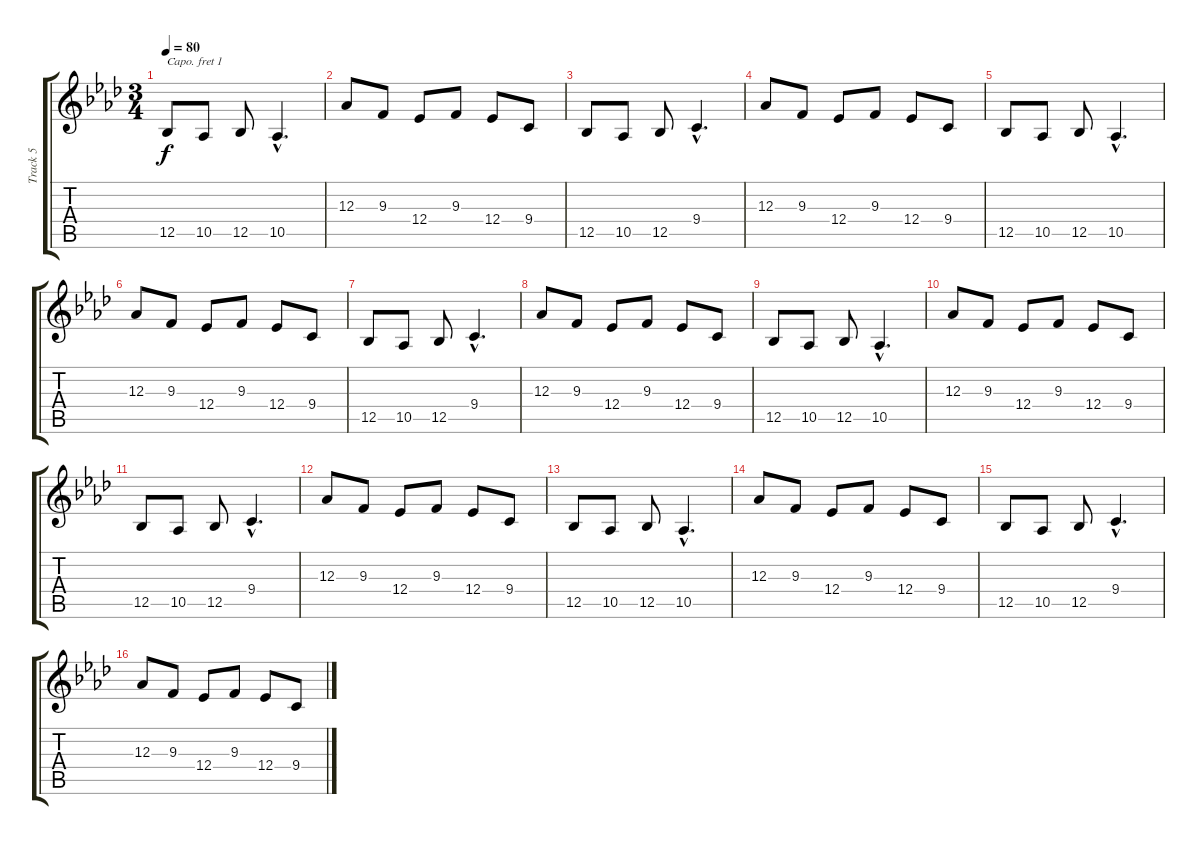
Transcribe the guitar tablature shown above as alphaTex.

\track ("Track 5" "Track 5") {instrument violin}
\staff {score tabs}
\capo 1
\tuning (E4 B3 G3 D3 A2 E2) {hide}
\ts (3 4)
\tempo 80
\clef g2
\ks ab
12.5.8{dy f} 10.5.8 12.5.8 10.5{hac}.4{d} |
12.3.8 9.3.8 12.4.8 9.3.8 12.4.8 9.4.8 |
12.5.8 10.5.8 12.5.8 9.4{hac}.4{d} |
12.3.8 9.3.8 12.4.8 9.3.8 12.4.8 9.4.8 |
12.5.8 10.5.8 12.5.8 10.5{hac}.4{d} |
12.3.8 9.3.8 12.4.8 9.3.8 12.4.8 9.4.8 |
12.5.8 10.5.8 12.5.8 9.4{hac}.4{d} |
12.3.8 9.3.8 12.4.8 9.3.8 12.4.8 9.4.8 |
12.5.8 10.5.8 12.5.8 10.5{hac}.4{d} |
12.3.8 9.3.8 12.4.8 9.3.8 12.4.8 9.4.8 |
12.5.8 10.5.8 12.5.8 9.4{hac}.4{d} |
12.3.8 9.3.8 12.4.8 9.3.8 12.4.8 9.4.8 |
12.5.8 10.5.8 12.5.8 10.5{hac}.4{d} |
12.3.8 9.3.8 12.4.8 9.3.8 12.4.8 9.4.8 |
12.5.8 10.5.8 12.5.8 9.4{hac}.4{d} |
12.3.8 9.3.8 12.4.8 9.3.8 12.4.8 9.4.8
